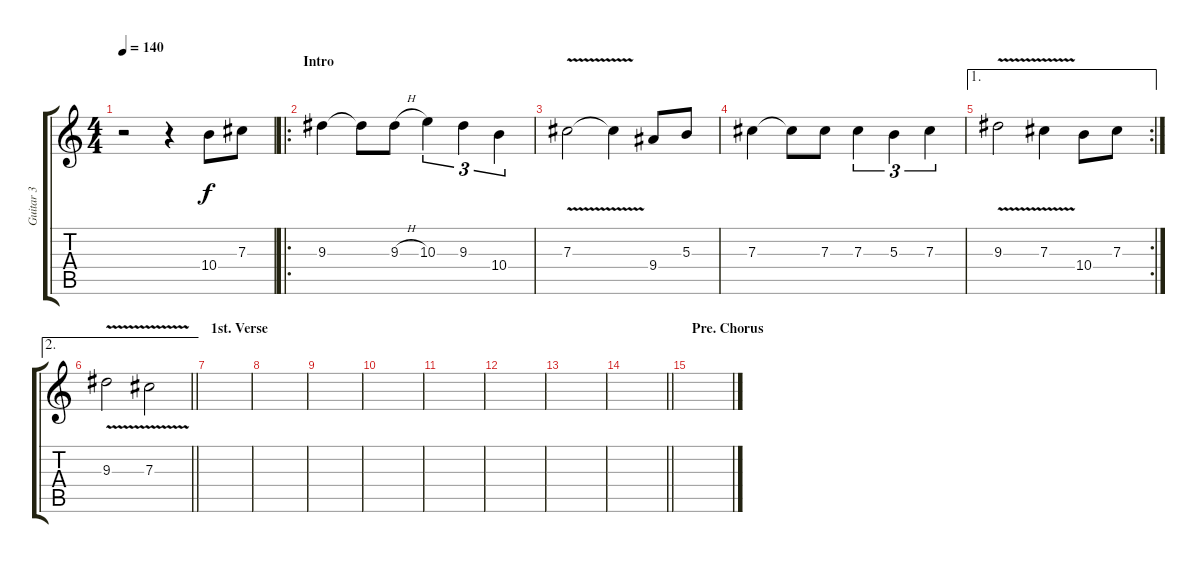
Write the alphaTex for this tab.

\track ("Guitar 3" "Guitar 3") {instrument distortionguitar}
\staff {score tabs}
\tuning (Eb4 Bb3 Gb3 Db3 Ab2 Eb2) {hide}
\ts (4 4)
\tempo 140
\clef g2
\ks c
r.2{dy f instrument distortionguitar} r.4 10.4.8 7.3.8 |
\ro
\section ("" "Intro")
9.3.4 9.3{t}.8 9.3{h}.8 10.3.4{tu (3 2)} 9.3.4{tu (3 2)} 10.4.4{tu (3 2)} |
7.3{v}.2 7.3{t}.4 9.4.8 5.3.8 |
7.3.4 7.3{t}.8 7.3.8 7.3.4{tu (3 2)} 5.3.4{tu (3 2)} 7.3.4{tu (3 2)} |
\ae 1
\rc 2
9.3{v}.2 7.3{v}.4 10.4.8 7.3.8 |
\ae 2
\barLineRight lightlight
9.3{v}.2 7.3{v}.2 |
\section ("" "1st. Verse")
|
|
|
|
|
|
|
\barLineRight lightlight
|
\section ("" "Pre. Chorus")
